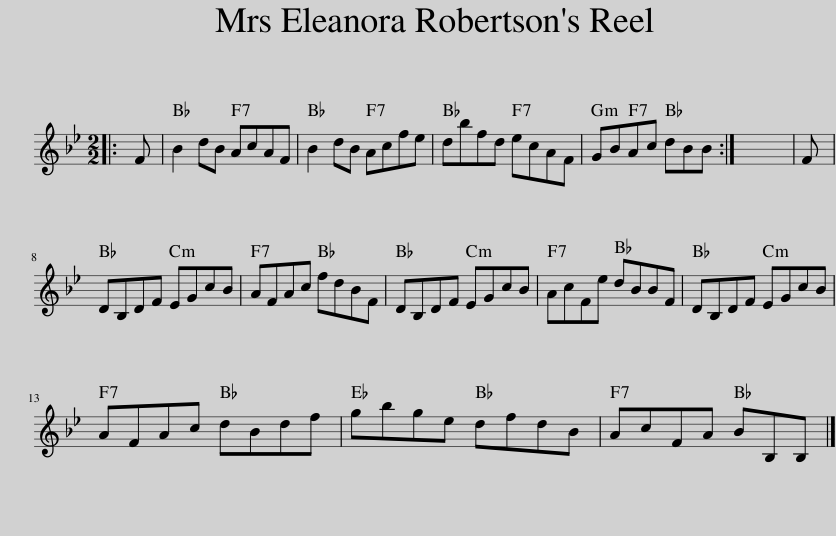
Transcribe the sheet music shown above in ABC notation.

X:1
L:1/8
M:2/2
I:linebreak $
K:Bb
V:1 treble
V:1
|: F | B2 dB AcAF | B2 dB Acfe | dbfd ecAF | GBAc dBB :| %5
 x8 | F |$ DB,DF EGcB | AFAc fdBF | DB,DF EGcB | %10
 AcFe dBBF | DB,DF EGcB |$ AFAc dBdf | gbge dfdB | AcFA BB,B, |] %15
